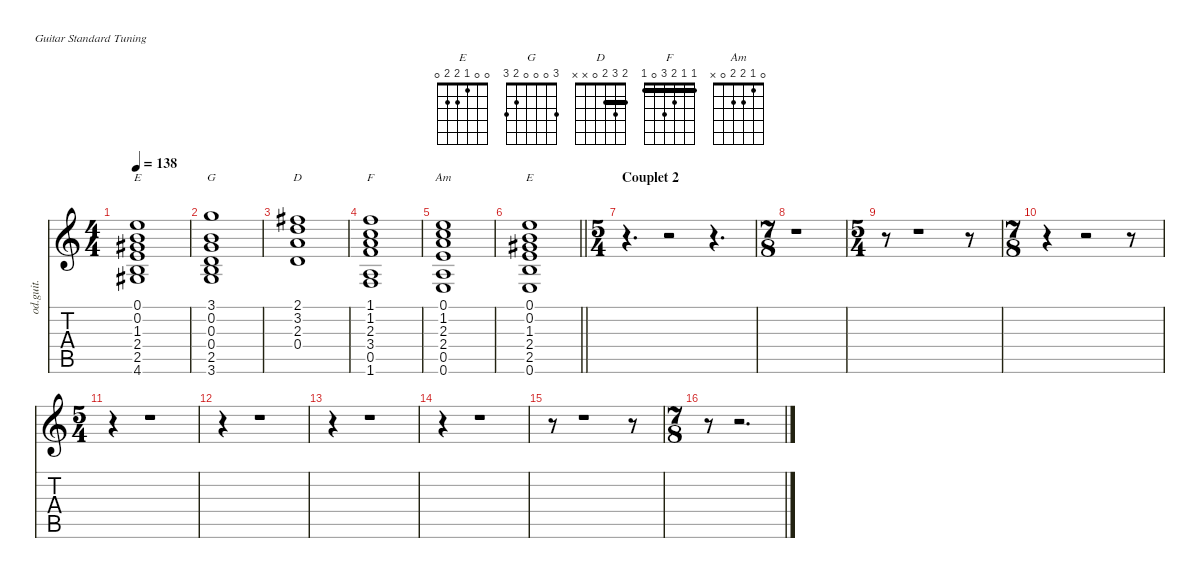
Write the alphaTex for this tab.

\defaultSystemsLayout 4
\hideDynamics
\bracketExtendMode nobrackets
\track ("Hichem" "od.guit.") {instrument overdrivenguitar}
\staff {score tabs}
\tuning (E4 B3 G3 D3 A2 E2)
\chord ("E" 0 0 1 2 2 0)
\chord ("G" 3 0 0 0 2 3)
\chord ("D" 2 3 2 0 x x) {barre 2}
\chord ("F" 1 1 2 3 0 1) {barre 1}
\chord ("Am" 0 1 2 2 0 x)
\ts (4 4)
\tempo 138
\clef g2
\ks aminor
(0.1 0.2 1.3{acc #} 2.4 2.5 4.6{acc #}).1{ch "E" dy mp} |
(3.1 0.2 0.3 0.4 2.5 3.6).1{ch "G"} |
(2.1{acc #} 3.2 2.3 0.4).1{ch "D"} |
(1.1 1.2 2.3 3.4 0.5 1.6).1{ch "F"} |
(0.1 1.2 2.3 2.4 0.5 0.6).1{ch "Am"} |
\barLineRight lightlight
(0.1 0.2 1.3{acc #} 2.4 2.5 0.6).1{ch "E"} |
\ts (5 4)
\beaming (8 6 4)
\section ("" "Couplet 2")
r.4{d} r.2 r.4{d} |
\ts (7 8)
\beaming (8 3 2 2)
r.1 |
\ts (5 4)
\beaming (8 6 4)
r.8 r.1 r.8 |
\ts (7 8)
\beaming (8 6 4)
r.4 r.2 r.8 |
\ts (5 4)
\beaming (8 6 4)
r.4 r.1 |
r.4 r.1 |
r.4 r.1 |
r.4 r.1 |
r.8 r.1 r.8 |
\ts (7 8)
\beaming (8 3 2 2)
r.8 r.2{d}
